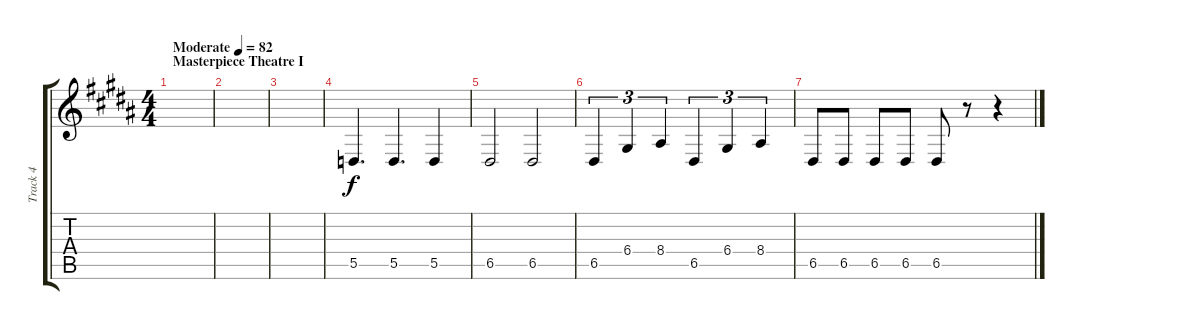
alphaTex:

\track ("Track 4" "Track 4") {instrument cello}
\staff {score tabs}
\tuning (E4 B3 G3 D3 A2 E2) {hide}
\ts (4 4)
\section ("" "Masterpiece Theatre I")
\tempo (82 "Moderate")
\clef g2
\ks b
|
|
|
5.5.4{d} 5.5.4{d} 5.5.4 |
6.5.2 6.5.2 |
6.5.4{tu (3 2)} 6.4.4{tu (3 2)} 8.4.4{tu (3 2)} 6.5.4{tu (3 2)} 6.4.4{tu (3 2)} 8.4.4{tu (3 2)} |
6.5.8 6.5.8 6.5.8 6.5.8 6.5.8 r.8 r.4
